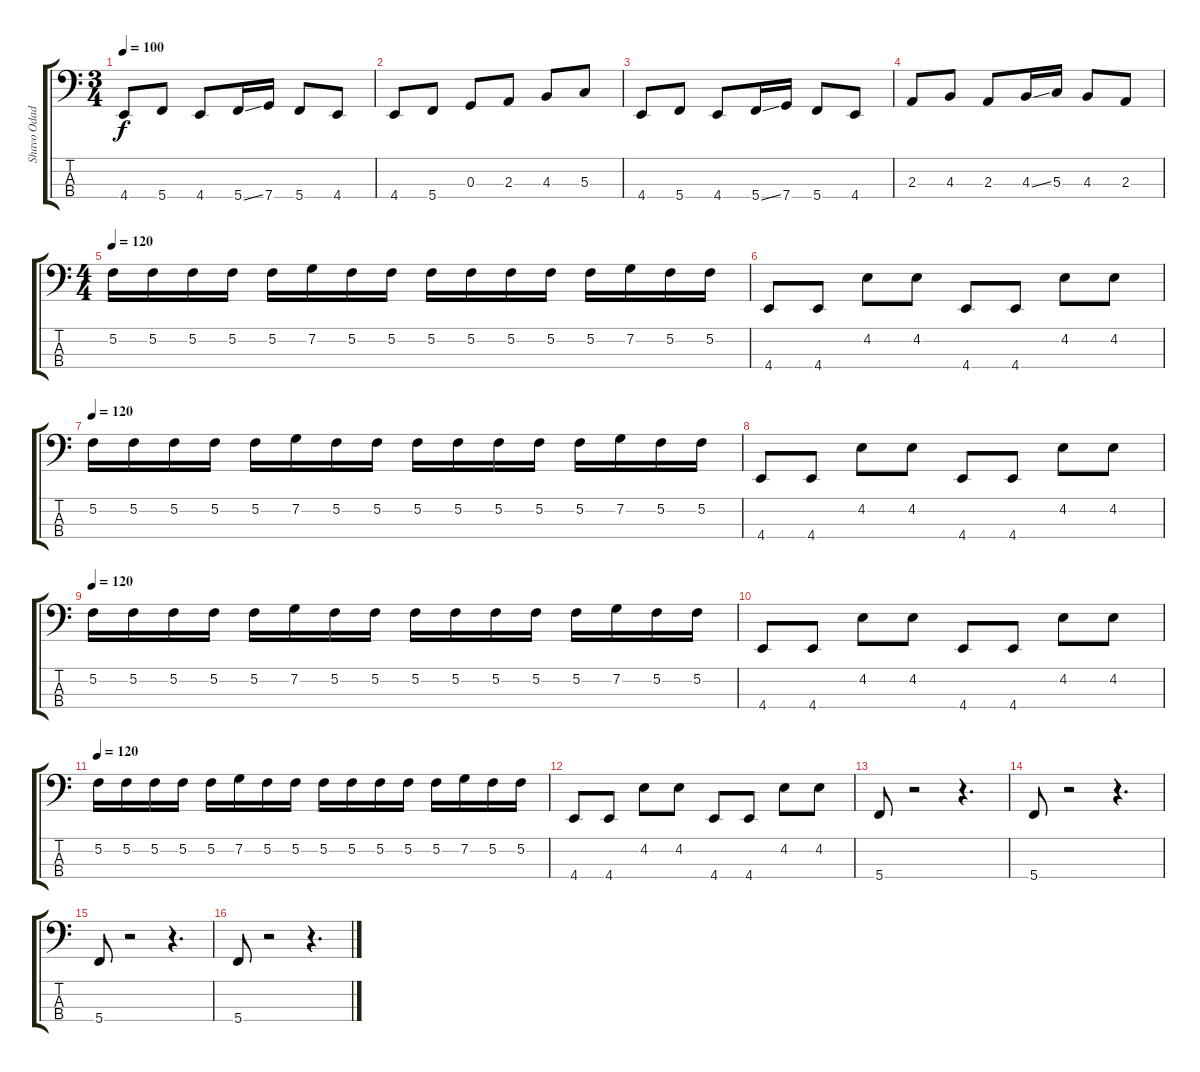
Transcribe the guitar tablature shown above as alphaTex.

\track ("Shavo Odadjian" "Shavo Odad") {instrument electricbasspick}
\staff {score tabs}
\tuning (F2 C2 G1 C1) {hide}
\ts (3 4)
\tempo 100
\clef f4
\ks c
4.4.8{dy f} 5.4.8 4.4.8 5.4{ss}.16 7.4.16 5.4.8 4.4.8 |
4.4.8 5.4.8 0.3.8 2.3.8 4.3.8 5.3.8 |
4.4.8 5.4.8 4.4.8 5.4{ss}.16 7.4.16 5.4.8 4.4.8 |
2.3.8 4.3.8 2.3.8 4.3{ss}.16 5.3.16 4.3.8 2.3.8 |
\ts (4 4)
\tempo 120
5.2.16 5.2.16 5.2.16 5.2.16 5.2.16 7.2.16 5.2.16 5.2.16 5.2.16 5.2.16 5.2.16 5.2.16 5.2.16 7.2.16 5.2.16 5.2.16 |
4.4.8 4.4.8 4.2.8 4.2.8 4.4.8 4.4.8 4.2.8 4.2.8 |
\tempo 120
5.2.16 5.2.16 5.2.16 5.2.16 5.2.16 7.2.16 5.2.16 5.2.16 5.2.16 5.2.16 5.2.16 5.2.16 5.2.16 7.2.16 5.2.16 5.2.16 |
4.4.8 4.4.8 4.2.8 4.2.8 4.4.8 4.4.8 4.2.8 4.2.8 |
\tempo 120
5.2.16 5.2.16 5.2.16 5.2.16 5.2.16 7.2.16 5.2.16 5.2.16 5.2.16 5.2.16 5.2.16 5.2.16 5.2.16 7.2.16 5.2.16 5.2.16 |
4.4.8 4.4.8 4.2.8 4.2.8 4.4.8 4.4.8 4.2.8 4.2.8 |
\tempo 120
5.2.16 5.2.16 5.2.16 5.2.16 5.2.16 7.2.16 5.2.16 5.2.16 5.2.16 5.2.16 5.2.16 5.2.16 5.2.16 7.2.16 5.2.16 5.2.16 |
4.4.8 4.4.8 4.2.8 4.2.8 4.4.8 4.4.8 4.2.8 4.2.8 |
5.4.8 r.2 r.4{d} |
5.4.8 r.2 r.4{d} |
5.4.8 r.2 r.4{d} |
5.4.8 r.2 r.4{d}
